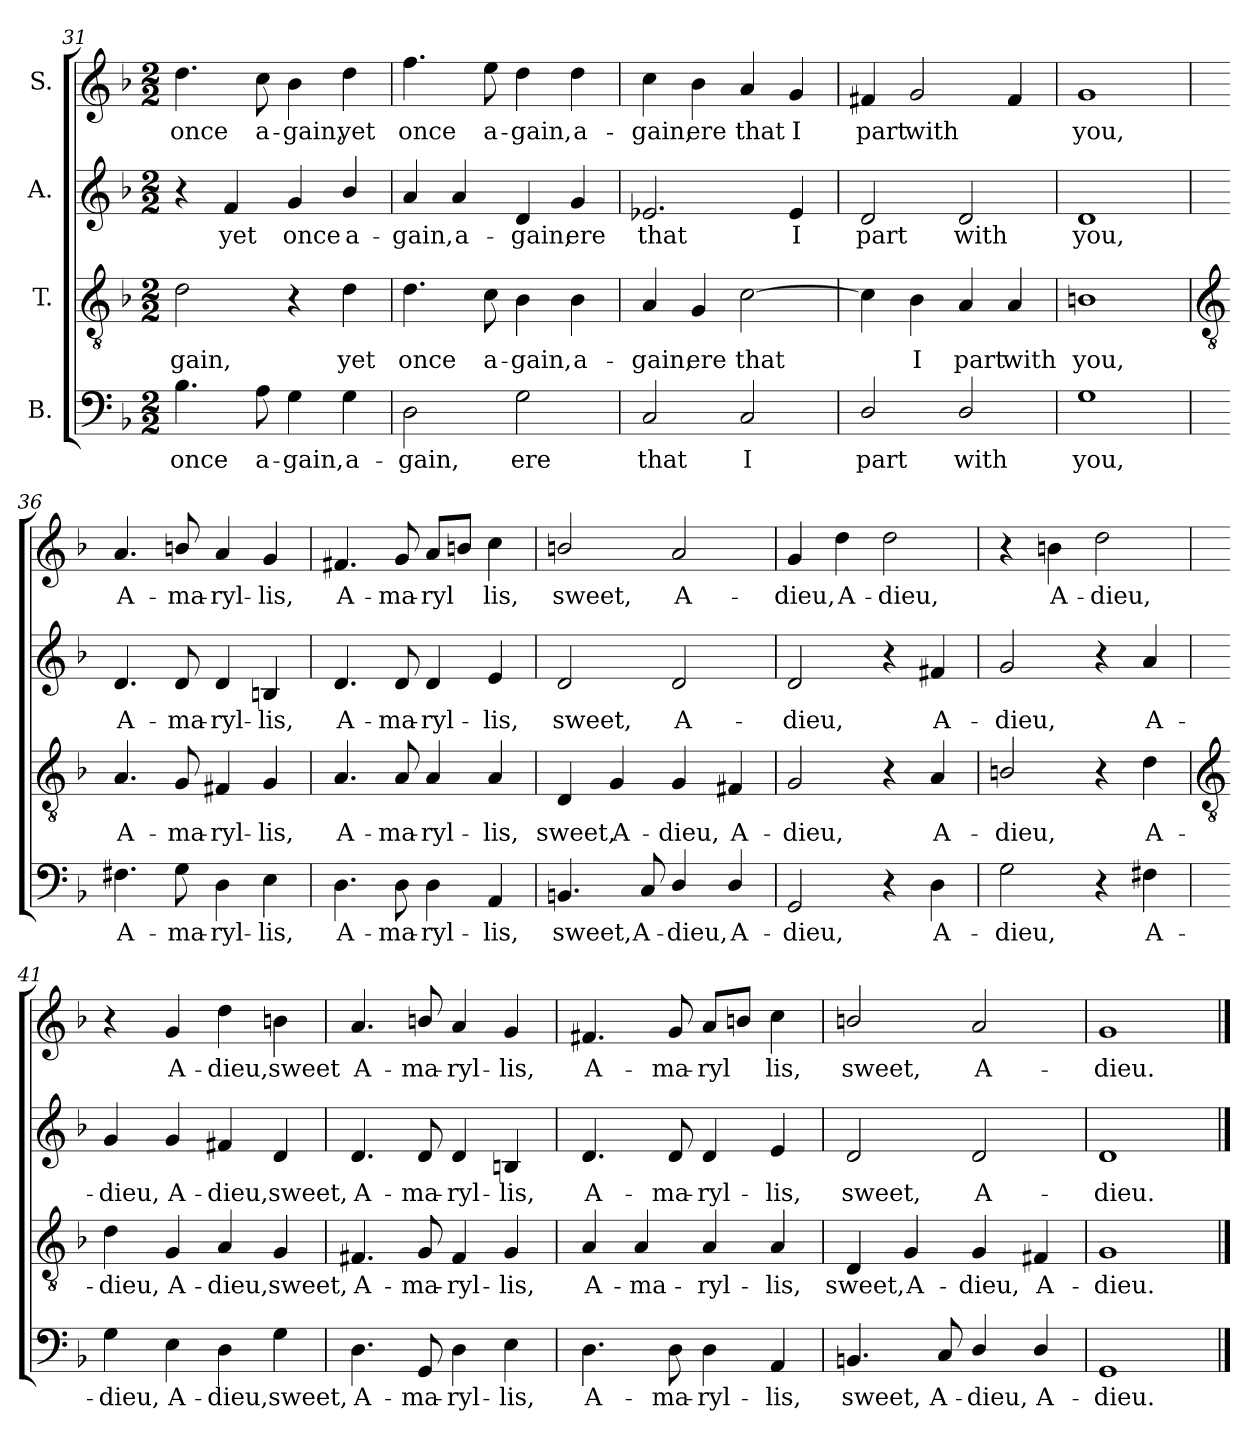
**kern	**text	**kern	**text	**kern	**text	**kern	**text
*part4	*part4	*part3	*part3	*part2	*part2	*part1	*part1
*staff4	*staff4	*staff3	*staff3	*staff2	*staff2	*staff1	*staff1
*I"B.	*	*I"T.	*	*I"A.	*	*I"S.	*
*clefF4	*	*clefGv2	*	*clefG2	*	*clefG2	*
*k[b-]	*	*k[b-]	*	*k[b-]	*	*k[b-]	*
*F:	*	*F:	*	*F:	*	*F:	*
*M2/2	*	*M2/2	*	*M2/2	*	*M2/2	*
=31	=31	=31	=31	=31	=31	=31	=31
!	!LO:LY:b	!	!LO:LY:b	!	!	!	!LO:LY:b
4.B-\	once	2d\	-gain,	4r	.	4.dd\	once
!	!	!	!	!	!LO:LY:b	!	!
.	.	.	.	4f/	yet	.	.
!	!LO:LY:b	!	!	!	!	!	!LO:LY:b
8A\	a-	.	.	.	.	8cc\	a-
!	!LO:LY:b	!	!	!	!LO:LY:b	!	!LO:LY:b
4G\	-gain,	4r	.	4g/	once	4b-\	-gain,
!	!LO:LY:b	!	!LO:LY:b	!	!LO:LY:b	!	!LO:LY:b
4G\	a-	4d\	yet	4b-/	a-	4dd\	yet
=32	=32	=32	=32	=32	=32	=32	=32
!	!LO:LY:b	!	!LO:LY:b	!	!LO:LY:b	!	!LO:LY:b
2D\	-gain,	4.d\	once	4a/	-gain,	4.ff\	once
!	!	!	!	!	!LO:LY:b	!	!
.	.	.	.	4a/	a-	.	.
!	!	!	!LO:LY:b	!	!	!	!LO:LY:b
.	.	8c\	a-	.	.	8ee\	a-
!	!LO:LY:b	!	!LO:LY:b	!	!LO:LY:b	!	!LO:LY:b
2G\	ere	4B-\	-gain,	4d/	-gain,	4dd\	-gain,
!	!	!	!LO:LY:b	!	!LO:LY:b	!	!LO:LY:b
.	.	4B-\	a-	4g/	ere	4dd\	a-
=33	=33	=33	=33	=33	=33	=33	=33
!	!LO:LY:b	!	!LO:LY:b	!	!LO:LY:b	!	!LO:LY:b
2C/	that	4A/	-gain,	2.e-X/	that	4cc\	-gain,
!	!	!	!LO:LY:b	!	!	!	!LO:LY:b
.	.	4G/	ere	.	.	4b-\	ere
!	!LO:LY:b	!	!LO:LY:b	!	!	!	!LO:LY:b
2C/	I	[2c\	that	.	.	4a/	that
!	!	!	!	!	!LO:LY:b	!	!LO:LY:b
.	.	.	.	4e-/	I	4g/	I
=34	=34	=34	=34	=34	=34	=34	=34
!	!LO:LY:b	!	!	!	!LO:LY:b	!	!LO:LY:b
2D/	part	4c\]	.	2d/	part	4f#X/	part
!	!	!	!LO:LY:b	!	!	!	!LO:LY:b
.	.	4B-\	I	.	.	2g/	with
!	!LO:LY:b	!	!LO:LY:b	!	!LO:LY:b	!	!
2D/	with	4A/	part	2d/	with	.	.
!	!	!	!LO:LY:b	!	!	!	!
.	.	4A/	with	.	.	4f#/	.
=35	=35	=35	=35	=35	=35	=35	=35
!	!LO:LY:b	!	!LO:LY:b	!	!LO:LY:b	!	!LO:LY:b
1G	you,	1Bn	you,	1d	you,	1g	you,
!!LO:PB:g=z
=36	=36	=36	=36	=36	=36	=36	=36
*	*	*clefGv2	*	*	*	*	*
!	!LO:LY:b	!	!LO:LY:b	!	!LO:LY:b	!	!LO:LY:b
4.F#X\	A-	4.A/	A-	4.d/	A-	4.a/	A-
!	!LO:LY:b	!	!LO:LY:b	!	!LO:LY:b	!	!LO:LY:b
8G\	-ma-	8G/	-ma-	8d/	-ma-	8bn/	-ma-
!	!LO:LY:b	!	!LO:LY:b	!	!LO:LY:b	!	!LO:LY:b
4D\	-ryl-	4F#X/	-ryl-	4d/	-ryl-	4a/	-ryl-
!	!LO:LY:b	!	!LO:LY:b	!	!LO:LY:b	!	!LO:LY:b
4E\	-lis,	4G/	-lis,	4Bn/	-lis,	4g/	-lis,
=37	=37	=37	=37	=37	=37	=37	=37
!	!LO:LY:b	!	!LO:LY:b	!	!LO:LY:b	!	!LO:LY:b
4.D\	A-	4.A/	A-	4.d/	A-	4.f#X/	A-
!	!LO:LY:b	!	!LO:LY:b	!	!LO:LY:b	!	!LO:LY:b
8D\	-ma-	8A/	-ma-	8d/	-ma-	8g/	-ma-
!	!LO:LY:b	!	!LO:LY:b	!	!LO:LY:b	!	!LO:LY:b
4D\	-ryl-	4A/	-ryl-	4d/	-ryl-	8a/L	-ryl
.	.	.	.	.	.	8bn/J	.
!	!LO:LY:b	!	!LO:LY:b	!	!LO:LY:b	!	!LO:LY:b
4AA/	-lis,	4A/	-lis,	4e/	-lis,	4cc\	lis,
=38	=38	=38	=38	=38	=38	=38	=38
!	!LO:LY:b	!	!LO:LY:b	!	!LO:LY:b	!	!LO:LY:b
4.BBn/	sweet,	4D/	sweet,	2d/	sweet,	2bn/	sweet,
!	!	!	!LO:LY:b	!	!	!	!
.	.	4G/	A-	.	.	.	.
!	!LO:LY:b	!	!	!	!	!	!
8C/	A-	.	.	.	.	.	.
!	!LO:LY:b	!	!LO:LY:b	!	!LO:LY:b	!	!LO:LY:b
4D/	-dieu,	4G/	-dieu,	2d/	A-	2a/	A-
!	!LO:LY:b	!	!LO:LY:b	!	!	!	!
4D/	A-	4F#X/	A-	.	.	.	.
=39	=39	=39	=39	=39	=39	=39	=39
!	!LO:LY:b	!	!LO:LY:b	!	!LO:LY:b	!	!LO:LY:b
2GG/	-dieu,	2G/	-dieu,	2d/	-dieu,	4g/	-dieu,
!	!	!	!	!	!	!	!LO:LY:b
.	.	.	.	.	.	4dd\	A-
!	!	!	!	!	!	!	!LO:LY:b
4r	.	4r	.	4r	.	2dd\	-dieu,
!	!LO:LY:b	!	!LO:LY:b	!	!LO:LY:b	!	!
4D\	A-	4A/	A-	4f#X/	A-	.	.
=40	=40	=40	=40	=40	=40	=40	=40
!	!LO:LY:b	!	!LO:LY:b	!	!LO:LY:b	!	!
2G\	-dieu,	2Bn/	-dieu,	2g/	-dieu,	4r	.
!	!	!	!	!	!	!	!LO:LY:b
.	.	.	.	.	.	4bn\	A-
!	!	!	!	!	!	!	!LO:LY:b
4r	.	4r	.	4r	.	2dd\	-dieu,
!	!LO:LY:b	!	!LO:LY:b	!	!LO:LY:b	!	!
4F#X\	A-	4d\	A-	4a/	A-	.	.
!!LO:LB:g=z
=41	=41	=41	=41	=41	=41	=41	=41
*	*	*clefGv2	*	*	*	*	*
!	!LO:LY:b	!	!LO:LY:b	!	!LO:LY:b	!	!
4G\	-dieu,	4d\	-dieu,	4g/	-dieu,	4r	.
!	!LO:LY:b	!	!LO:LY:b	!	!LO:LY:b	!	!LO:LY:b
4E\	A-	4G/	A-	4g/	A-	4g/	A-
!	!LO:LY:b	!	!LO:LY:b	!	!LO:LY:b	!	!LO:LY:b
4D\	-dieu,	4A/	-dieu,	4f#X/	-dieu,	4dd\	-dieu,
!	!LO:LY:b	!	!LO:LY:b	!	!LO:LY:b	!	!LO:LY:b
4G\	sweet,	4G/	sweet,	4d/	sweet,	4bn\	sweet
=42	=42	=42	=42	=42	=42	=42	=42
!	!LO:LY:b	!	!LO:LY:b	!	!LO:LY:b	!	!LO:LY:b
4.D\	A-	4.F#X/	A-	4.d/	A-	4.a/	A-
!	!LO:LY:b	!	!LO:LY:b	!	!LO:LY:b	!	!LO:LY:b
8GG/	-ma-	8G/	-ma-	8d/	-ma-	8bn/	-ma-
!	!LO:LY:b	!	!LO:LY:b	!	!LO:LY:b	!	!LO:LY:b
4D\	-ryl-	4F#/	-ryl-	4d/	-ryl-	4a/	-ryl-
!	!LO:LY:b	!	!LO:LY:b	!	!LO:LY:b	!	!LO:LY:b
4E\	-lis,	4G/	-lis,	4Bn/	-lis,	4g/	-lis,
=43	=43	=43	=43	=43	=43	=43	=43
!	!LO:LY:b	!	!LO:LY:b	!	!LO:LY:b	!	!LO:LY:b
4.D\	A-	4A/	A-	4.d/	A-	4.f#X/	A-
!	!	!	!LO:LY:b	!	!	!	!
.	.	4A/	-ma-	.	.	.	.
!	!LO:LY:b	!	!	!	!LO:LY:b	!	!LO:LY:b
8D\	-ma-	.	.	8d/	-ma-	8g/	-ma-
!	!LO:LY:b	!	!LO:LY:b	!	!LO:LY:b	!	!LO:LY:b
4D\	-ryl-	4A/	-ryl-	4d/	-ryl-	8a/L	-ryl
.	.	.	.	.	.	8bn/J	.
!	!LO:LY:b	!	!LO:LY:b	!	!LO:LY:b	!	!LO:LY:b
4AA/	-lis,	4A/	-lis,	4e/	-lis,	4cc\	lis,
=44	=44	=44	=44	=44	=44	=44	=44
!	!LO:LY:b	!	!LO:LY:b	!	!LO:LY:b	!	!LO:LY:b
4.BBn/	sweet,	4D/	sweet,	2d/	sweet,	2bn/	sweet,
!	!	!	!LO:LY:b	!	!	!	!
.	.	4G/	A-	.	.	.	.
!	!LO:LY:b	!	!	!	!	!	!
8C/	A-	.	.	.	.	.	.
!	!LO:LY:b	!	!LO:LY:b	!	!LO:LY:b	!	!LO:LY:b
4D/	-dieu,	4G/	-dieu,	2d/	A-	2a/	A-
!	!LO:LY:b	!	!LO:LY:b	!	!	!	!
4D/	A-	4F#X/	A-	.	.	.	.
=45	=45	=45	=45	=45	=45	=45	=45
!	!LO:LY:b	!	!LO:LY:b	!	!LO:LY:b	!	!LO:LY:b
1GG	-dieu.	1G	-dieu.	1d	-dieu.	1g	-dieu.
==	==	==	==	==	==	==	==
*-	*-	*-	*-	*-	*-	*-	*-
